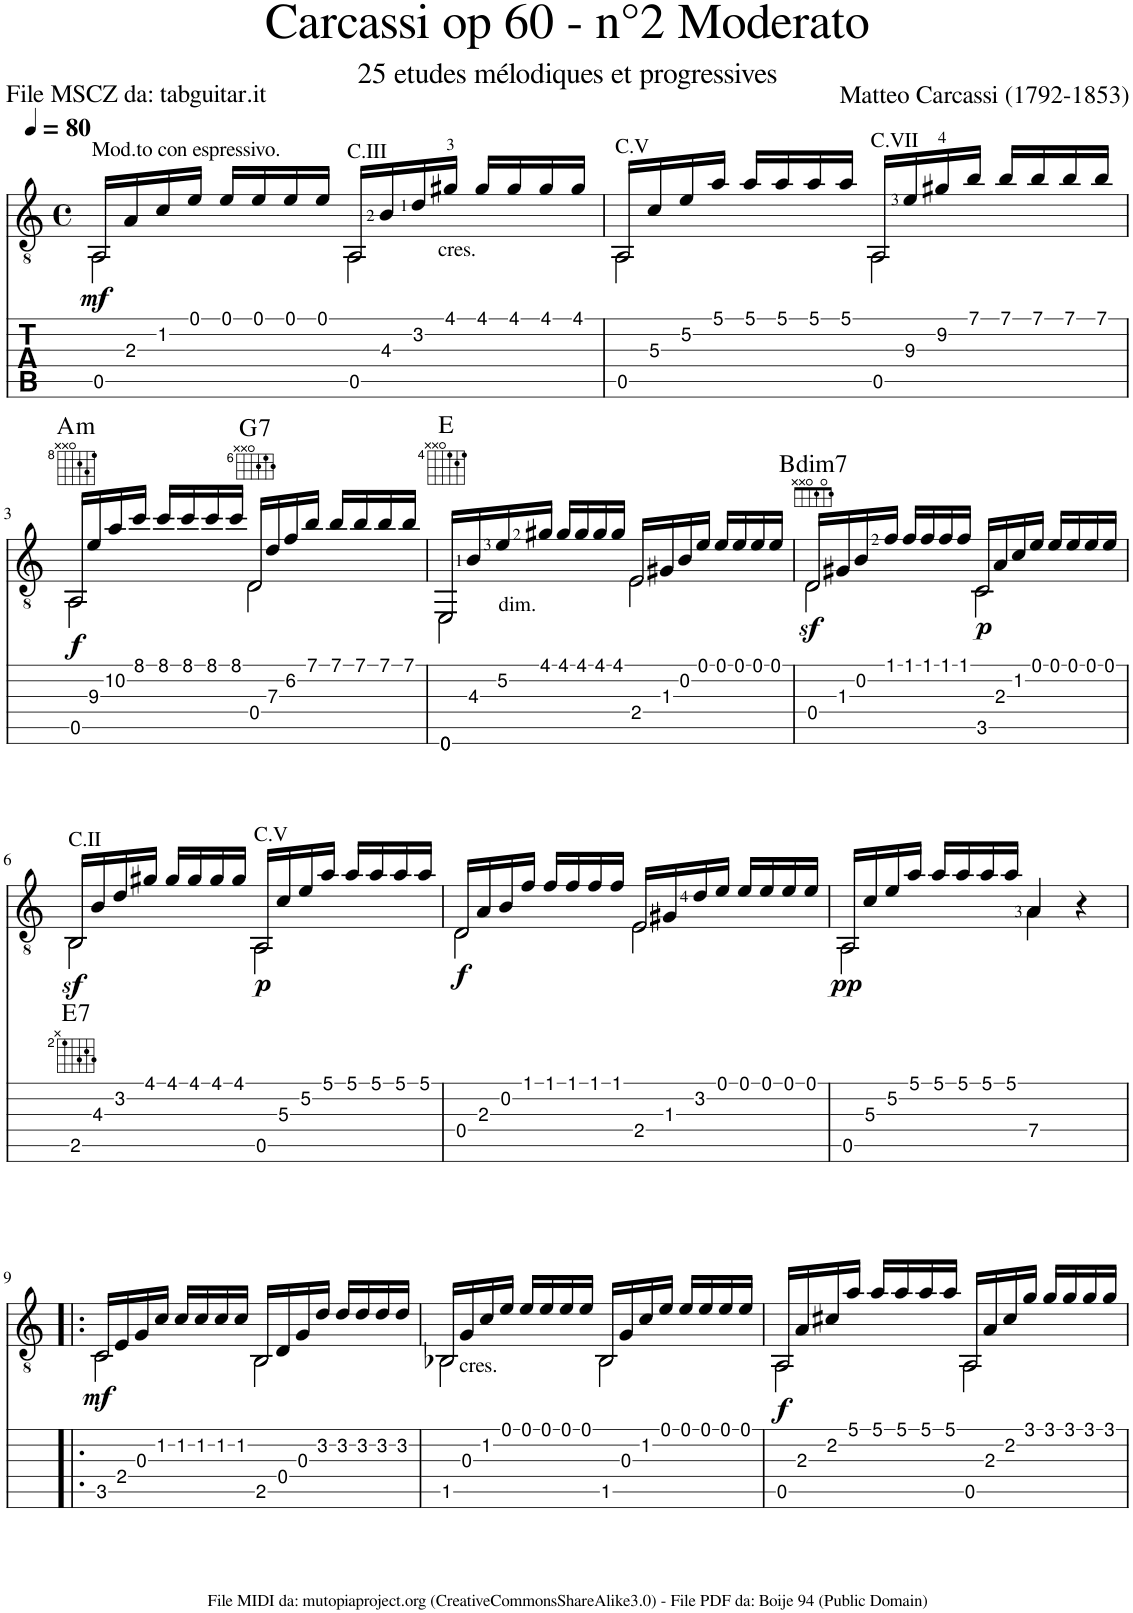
**kern	**kern	**dynam	**harte
*part1	*part1	*part1	*part1
*staff2	*staff1	*staff1/2	*
*I"Guitar	*	*	*
*I'Guit.	*	*	*
*stria6	*	*	*
*	*clefGv2	*	*
*k[]	*k[]	*	*
*M4/4	*M4/4	*	*
*met(c)	*met(c)	*	*
*MM80	*MM80	*	*
=1	=1	=1	=1
*^	*	*	*
!	!	!LO:TX:a:t=Mod.to con espressivo.	!	!
!	!	!LO:N:head=open	!LO:DY:b	!
*	*	*^	*	*
16AALL	2AA	16AA/LL	2AA\	mf	.
16AJ	.	16A/	.	.	.
16cL	.	16c/	.	.	.
16eJJ	.	16e/JJ	.	.	.
16eLL	.	16e/LL	.	.	.
16eJ	.	16e/	.	.	.
16eL	.	16e/	.	.	.
16eJJ	.	16e/JJ	.	.	.
!	!	!LO:TX:a:t=C.III	!	!	!
!	!	!LO:N:head=open	!	!	!
16AALL	2AA	16AA/LL	2AA\	.	.
16BJ	.	16B/	.	.	.
16dL	.	16d/	.	.	.
!	!	!LO:TX:b:t=cres.	!	!	!
16g#JJ	.	16g#X/JJ	.	.	.
16g#LL	.	16g#/LL	.	.	.
16g#J	.	16g#/	.	.	.
16g#L	.	16g#/	.	.	.
16g#JJ	.	16g#/JJ	.	.	.
=2	=2	=2	=2	=2	=2
!	!	!LO:TX:a:t=C.V	!	!	!
!	!	!LO:N:head=open	!	!	!
16AALL	2AA	16AA/LL	2AA\	.	.
16cJ	.	16c/	.	.	.
16eL	.	16e/	.	.	.
16aJJ	.	16a/JJ	.	.	.
16aLL	.	16a/LL	.	.	.
16aJ	.	16a/	.	.	.
16aL	.	16a/	.	.	.
16aJJ	.	16a/JJ	.	.	.
!	!	!LO:TX:a:t=C.VII	!	!	!
!	!	!LO:N:head=open	!	!	!
16AALL	2AA	16AA/LL	2AA\	.	.
16eJ	.	16e/	.	.	.
16g#L	.	16g#X/	.	.	.
16bJJ	.	16b/JJ	.	.	.
16bLL	.	16b/LL	.	.	.
16bJ	.	16b/	.	.	.
16bL	.	16b/	.	.	.
16bJJ	.	16b/JJ	.	.	.
!!LO:LB:g=z	!!
=3	=3	=3	=3	=3	=3
!	!	!LO:N:head=open	!	!LO:DY:b	!LO:H:kt=m
16AALL	2AA	16AA/LL	2AA\	f	A:min
16eJ	.	16e/	.	.	.
16aL	.	16a/	.	.	.
16ccJJ	.	16cc/JJ	.	.	.
16ccLL	.	16cc/LL	.	.	.
16ccJ	.	16cc/	.	.	.
16ccL	.	16cc/	.	.	.
16ccJJ	.	16cc/JJ	.	.	.
!	!	!LO:N:head=open	!	!	!LO:H:kt=7
16DLL	2D	16D/LL	2D\	.	G:7
16dJ	.	16d/	.	.	.
16fL	.	16f/	.	.	.
16bJJ	.	16b/JJ	.	.	.
16bLL	.	16b/LL	.	.	.
16bJ	.	16b/	.	.	.
16bL	.	16b/	.	.	.
16bJJ	.	16b/JJ	.	.	.
=4	=4	=4	=4	=4	=4
!	!	!LO:N:head=open	!	!	!
16EELL	2EE	16EE/LL	2EE\	.	E:maj
16BJ	.	16B/	.	.	.
!	!	!LO:TX:b:t=dim.	!	!	!
16eL	.	16e/	.	.	.
16g#JJ	.	16g#X/JJ	.	.	.
16g#LL	.	16g#/LL	.	.	.
16g#J	.	16g#/	.	.	.
16g#L	.	16g#/	.	.	.
16g#JJ	.	16g#/JJ	.	.	.
!	!	!LO:N:head=open	!	!	!
16ELL	2E	16E/LL	2E\	.	.
16G#J	.	16G#X/	.	.	.
16BL	.	16B/	.	.	.
16eJJ	.	16e/JJ	.	.	.
16eLL	.	16e/LL	.	.	.
16eJ	.	16e/	.	.	.
16eL	.	16e/	.	.	.
16eJJ	.	16e/JJ	.	.	.
=5	=5	=5	=5	=5	=5
!	!	!LO:N:head=open	!	!LO:DY:b	!LO:H:kt=dim7
16DLL	2D	16D/LL	2D\	sf	B:dim7
16G#J	.	16G#X/	.	.	.
16BL	.	16B/	.	.	.
16fJJ	.	16f/JJ	.	.	.
16fLL	.	16f/LL	.	.	.
16fJ	.	16f/	.	.	.
16fL	.	16f/	.	.	.
16fJJ	.	16f/JJ	.	.	.
!	!	!LO:N:head=open	!	!LO:DY:b	!
16CLL	2C	16C/LL	2C\	p	.
16AJ	.	16A/	.	.	.
16cL	.	16c/	.	.	.
16eJJ	.	16e/JJ	.	.	.
16eLL	.	16e/LL	.	.	.
16eJ	.	16e/	.	.	.
16eL	.	16e/	.	.	.
16eJJ	.	16e/JJ	.	.	.
!!LO:LB:g=z	!!
=6	=6	=6	=6	=6	=6
!	!	!LO:TX:a:t=C.II	!	!	!
!	!	!LO:N:head=open	!	!LO:DY:b	!LO:H:kt=7
16BBLL	2BB	16BB/LL	2BB\	sf	E:7
16BJ	.	16B/	.	.	.
16dL	.	16d/	.	.	.
16g#JJ	.	16g#X/JJ	.	.	.
16g#LL	.	16g#/LL	.	.	.
16g#J	.	16g#/	.	.	.
16g#L	.	16g#/	.	.	.
16g#JJ	.	16g#/JJ	.	.	.
!	!	!LO:TX:a:t=C.V	!	!	!
!	!	!LO:N:head=open	!	!LO:DY:b	!
16AALL	2AA	16AA/LL	2AA\	p	.
16cJ	.	16c/	.	.	.
16eL	.	16e/	.	.	.
16aJJ	.	16a/JJ	.	.	.
16aLL	.	16a/LL	.	.	.
16aJ	.	16a/	.	.	.
16aL	.	16a/	.	.	.
16aJJ	.	16a/JJ	.	.	.
=7	=7	=7	=7	=7	=7
!	!	!LO:N:head=open	!	!LO:DY:b	!
16DLL	2D	16D/LL	2D\	f	.
16AJ	.	16A/	.	.	.
16BL	.	16B/	.	.	.
16fJJ	.	16f/JJ	.	.	.
16fLL	.	16f/LL	.	.	.
16fJ	.	16f/	.	.	.
16fL	.	16f/	.	.	.
16fJJ	.	16f/JJ	.	.	.
!	!	!LO:N:head=open	!	!	!
16ELL	2E	16E/LL	2E\	.	.
16G#J	.	16G#X/	.	.	.
16dL	.	16d/	.	.	.
16eJJ	.	16e/JJ	.	.	.
16eLL	.	16e/LL	.	.	.
16eJ	.	16e/	.	.	.
16eL	.	16e/	.	.	.
16eJJ	.	16e/JJ	.	.	.
=8	=8	=8	=8	=8	=8
!	!	!LO:N:head=open	!	!LO:DY:b	!
16AALL	2AA	16AA/LL	2AA\	pp	.
16cJ	.	16c/	.	.	.
16eL	.	16e/	.	.	.
16aJJ	.	16a/JJ	.	.	.
16aLL	.	16a/LL	.	.	.
16aJ	.	16a/	.	.	.
16aL	.	16a/	.	.	.
16aJJ	.	16a/JJ	.	.	.
4A	4A	4A/	4A\	.	.
4r	4ryy	4r	4ryy	.	.
!!LO:LB:g=z	!!
=9!|:	=9!|:	=9!|:	=9!|:	=9!|:	=9!|:
!	!	!LO:N:head=open	!	!LO:DY:b	!
16CLL	2C	16C/LL	2C\	mf	.
16EJ	.	16E/	.	.	.
16GL	.	16G/	.	.	.
16cJJ	.	16c/JJ	.	.	.
16cLL	.	16c/LL	.	.	.
16cJ	.	16c/	.	.	.
16cL	.	16c/	.	.	.
16cJJ	.	16c/JJ	.	.	.
!	!	!LO:N:head=open	!	!	!
16BBLL	2BB	16BB/LL	2BB\	.	.
16DJ	.	16D/	.	.	.
16GL	.	16G/	.	.	.
16dJJ	.	16d/JJ	.	.	.
16dLL	.	16d/LL	.	.	.
16dJ	.	16d/	.	.	.
16dL	.	16d/	.	.	.
16dJJ	.	16d/JJ	.	.	.
=10	=10	=10	=10	=10	=10
!	!	!LO:N:head=open	!	!	!
16BB-LL	2BB-	16BB-X/LL	2BB-\	.	.
!	!	!LO:TX:b:t=cres.	!	!	!
16GJ	.	16G/	.	.	.
16cL	.	16c/	.	.	.
16eJJ	.	16e/JJ	.	.	.
16eLL	.	16e/LL	.	.	.
16eJ	.	16e/	.	.	.
16eL	.	16e/	.	.	.
16eJJ	.	16e/JJ	.	.	.
!	!	!LO:N:head=open	!	!	!
16BB-LL	2BB-	16BB-/LL	2BB-\	.	.
16GJ	.	16G/	.	.	.
16cL	.	16c/	.	.	.
16eJJ	.	16e/JJ	.	.	.
16eLL	.	16e/LL	.	.	.
16eJ	.	16e/	.	.	.
16eL	.	16e/	.	.	.
16eJJ	.	16e/JJ	.	.	.
=11	=11	=11	=11	=11	=11
!	!	!LO:N:head=open	!	!LO:DY:b	!
16AALL	2AA	16AA/LL	2AA\	f	.
16AJ	.	16A/	.	.	.
16c#L	.	16c#X/	.	.	.
16aJJ	.	16a/JJ	.	.	.
16aLL	.	16a/LL	.	.	.
16aJ	.	16a/	.	.	.
16aL	.	16a/	.	.	.
16aJJ	.	16a/JJ	.	.	.
!	!	!LO:N:head=open	!	!	!
16AALL	2AA	16AA/LL	2AA\	.	.
16AJ	.	16A/	.	.	.
16c#L	.	16c#/	.	.	.
16gJJ	.	16g/JJ	.	.	.
16gLL	.	16g/LL	.	.	.
16gJ	.	16g/	.	.	.
16gL	.	16g/	.	.	.
16gJJ	.	16g/JJ	.	.	.
*v	*v	*	*	*	*
*	*v	*v	*	*
=	=	=	=
*-	*-	*-	*-
